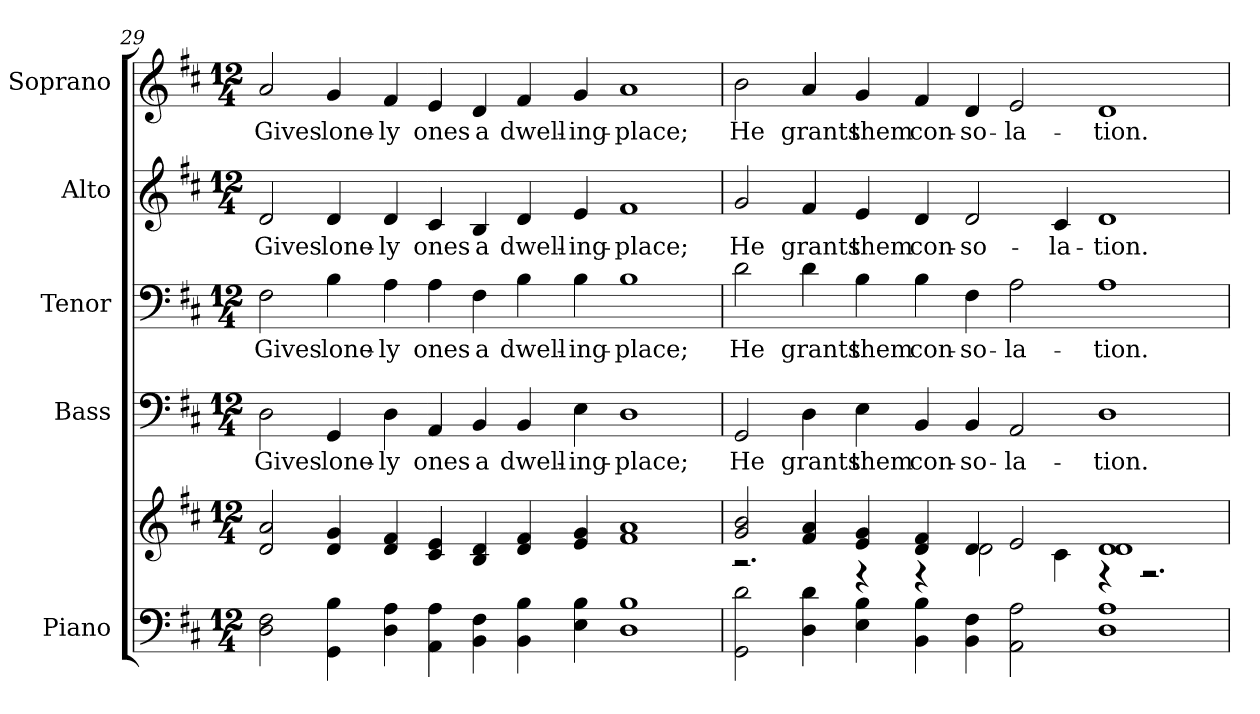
**kern	**kern	**kern	**text	**kern	**text	**kern	**text	**kern	**text
*part5	*part5	*part4	*part4	*part3	*part3	*part2	*part2	*part1	*part1
*staff6	*staff5	*staff4	*staff4	*staff3	*staff3	*staff2	*staff2	*staff1	*staff1
*I"Piano	*	*I"Bass	*	*I"Tenor	*	*I"Alto	*	*I"Soprano	*
*I'Pno.	*	*I'B.	*	*I'T.	*	*I'A.	*	*I'S.	*
!!LO:PB:g=z
*clefF4	*clefG2	*clefF4	*	*clefF4	*	*clefG2	*	*clefG2	*
*k[f#c#]	*k[f#c#]	*k[f#c#]	*	*k[f#c#]	*	*k[f#c#]	*	*k[f#c#]	*
*D:	*D:	*D:	*	*D:	*	*D:	*	*D:	*
*M12/4	*M12/4	*M12/4	*	*M12/4	*	*M12/4	*	*M12/4	*
=29	=29	=29	=29	=29	=29	=29	=29	=29	=29
!	!	!	!LO:LY:b:color=#000000	!	!	!	!	!	!
!	!	!	!	!	!LO:LY:b:color=#000000	!	!	!	!
!	!	!	!	!	!	!	!LO:LY:b:color=#000000	!	!
!	!	!	!	!	!	!	!	!	!LO:LY:b:color=#000000
2Di\ 2F#i	2di/ 2ai	2Di\	Gives	2F#i\	Gives	2di/	Gives	2ai/	Gives
!	!	!	!LO:LY:b:color=#000000	!	!	!	!	!	!
!	!	!	!	!	!LO:LY:b:color=#000000	!	!	!	!
!	!	!	!	!	!	!	!LO:LY:b:color=#000000	!	!
!	!	!	!	!	!	!	!	!	!LO:LY:b:color=#000000
4GGi\ 4Bi	4di/ 4gi	4GGi/	lone-	4Bi\	lone-	4di/	lone-	4gi/	lone-
!	!	!	!LO:LY:b:color=#000000	!	!	!	!	!	!
!	!	!	!	!	!LO:LY:b:color=#000000	!	!	!	!
!	!	!	!	!	!	!	!LO:LY:b:color=#000000	!	!
!	!	!	!	!	!	!	!	!	!LO:LY:b:color=#000000
4Di\ 4Ai	4di/ 4f#i	4Di\	-ly	4Ai\	-ly	4di/	-ly	4f#i/	-ly
!	!	!	!LO:LY:b:color=#000000	!	!	!	!	!	!
!	!	!	!	!	!LO:LY:b:color=#000000	!	!	!	!
!	!	!	!	!	!	!	!LO:LY:b:color=#000000	!	!
!	!	!	!	!	!	!	!	!	!LO:LY:b:color=#000000
4AAi\ 4Ai	4c#i/ 4ei	4AAi/	ones	4Ai\	ones	4c#i/	ones	4ei/	ones
!	!	!	!LO:LY:b:color=#000000	!	!	!	!	!	!
!	!	!	!	!	!LO:LY:b:color=#000000	!	!	!	!
!	!	!	!	!	!	!	!LO:LY:b:color=#000000	!	!
!	!	!	!	!	!	!	!	!	!LO:LY:b:color=#000000
4BBi\ 4F#i	4Bi/ 4di	4BBi/	a	4F#i\	a	4Bi/	a	4di/	a
!	!	!	!LO:LY:b:color=#000000	!	!	!	!	!	!
!	!	!	!	!	!LO:LY:b:color=#000000	!	!	!	!
!	!	!	!	!	!	!	!LO:LY:b:color=#000000	!	!
!	!	!	!	!	!	!	!	!	!LO:LY:b:color=#000000
4BBi\ 4Bi	4di/ 4f#i	4BBi/	dwell-	4Bi\	dwell-	4di/	dwell-	4f#i/	dwell-
!	!	!	!LO:LY:b:color=#000000	!	!	!	!	!	!
!	!	!	!	!	!LO:LY:b:color=#000000	!	!	!	!
!	!	!	!	!	!	!	!LO:LY:b:color=#000000	!	!
!	!	!	!	!	!	!	!	!	!LO:LY:b:color=#000000
4Ei\ 4Bi	4ei/ 4gi	4Ei\	-ing-	4Bi\	-ing-	4ei/	-ing-	4gi/	-ing-
!	!	!	!LO:LY:b:color=#000000	!	!	!	!	!	!
!	!	!	!	!	!LO:LY:b:color=#000000	!	!	!	!
!	!	!	!	!	!	!	!LO:LY:b:color=#000000	!	!
!	!	!	!	!	!	!	!	!	!LO:LY:b:color=#000000
1Di 1Bi	1f#i 1ai	1Di	-place;	1Bi	-place;	1f#i	-place;	1ai	-place;
=30	=30	=30	=30	=30	=30	=30	=30	=30	=30
*	*^	*	*	*	*	*	*	*	*
!	!	!	!	!LO:LY:b:color=#000000	!	!	!	!	!	!
!	!	!	!	!	!	!LO:LY:b:color=#000000	!	!	!	!
!	!	!	!	!	!	!	!	!LO:LY:b:color=#000000	!	!
!	!	!	!	!	!	!	!	!	!	!LO:LY:b:color=#000000
2GGi\ 2di	2gi/ 2bi	2.r	2GGi/	He	2di\	He	2gi/	He	2bi\	He
!	!	!	!	!LO:LY:b:color=#000000	!	!	!	!	!	!
!	!	!	!	!	!	!LO:LY:b:color=#000000	!	!	!	!
!	!	!	!	!	!	!	!	!LO:LY:b:color=#000000	!	!
!	!	!	!	!	!	!	!	!	!	!LO:LY:b:color=#000000
4Di\ 4di	4f#i/ 4ai	.	4Di\	grants	4di\	grants	4f#i/	grants	4ai/	grants
!	!	!	!	!LO:LY:b:color=#000000	!	!	!	!	!	!
!	!	!	!	!	!	!LO:LY:b:color=#000000	!	!	!	!
!	!	!	!	!	!	!	!	!LO:LY:b:color=#000000	!	!
!	!	!	!	!	!	!	!	!	!	!LO:LY:b:color=#000000
4Ei\ 4Bi	4ei/ 4gi	4r	4Ei\	them	4Bi\	them	4ei/	them	4gi/	them
!	!	!	!	!LO:LY:b:color=#000000	!	!	!	!	!	!
!	!	!	!	!	!	!LO:LY:b:color=#000000	!	!	!	!
!	!	!	!	!	!	!	!	!LO:LY:b:color=#000000	!	!
!	!	!	!	!	!	!	!	!	!	!LO:LY:b:color=#000000
4BBi\ 4Bi	4di/ 4f#i	4r	4BBi/	con-	4Bi\	con-	4di/	con-	4f#i/	con-
!	!	!	!	!LO:LY:b:color=#000000	!	!	!	!	!	!
!	!	!	!	!	!	!LO:LY:b:color=#000000	!	!	!	!
!	!	!	!	!	!	!	!	!LO:LY:b:color=#000000	!	!
!	!	!	!	!	!	!	!	!	!	!LO:LY:b:color=#000000
4BBi\ 4F#i	4di/	2di\	4BBi/	-so-	4F#i\	-so-	2di/	-so-	4di/	-so-
!	!	!	!	!LO:LY:b:color=#000000	!	!	!	!	!	!
!	!	!	!	!	!	!LO:LY:b:color=#000000	!	!	!	!
!	!	!	!	!	!	!	!	!	!	!LO:LY:b:color=#000000
2AAi\ 2Ai	2ei/	.	2AAi/	-la-	2Ai\	-la-	.	.	2ei/	-la-
!	!	!	!	!	!	!	!	!LO:LY:b:color=#000000	!	!
.	.	4c#i\	.	.	.	.	4c#i/	-la-	.	.
!	!	!	!	!LO:LY:b:color=#000000	!	!	!	!	!	!
!	!	!	!	!	!	!LO:LY:b:color=#000000	!	!	!	!
!	!	!	!	!	!	!	!	!LO:LY:b:color=#000000	!	!
!	!	!	!	!	!	!	!	!	!	!LO:LY:b:color=#000000
1Di 1Ai	1di 1di	4r	1Di	-tion.	1Ai	-tion.	1di	-tion.	1di	-tion.
.	.	2.r	.	.	.	.	.	.	.	.
*	*v	*v	*	*	*	*	*	*	*	*
=	=	=	=	=	=	=	=	=	=
*-	*-	*-	*-	*-	*-	*-	*-	*-	*-
